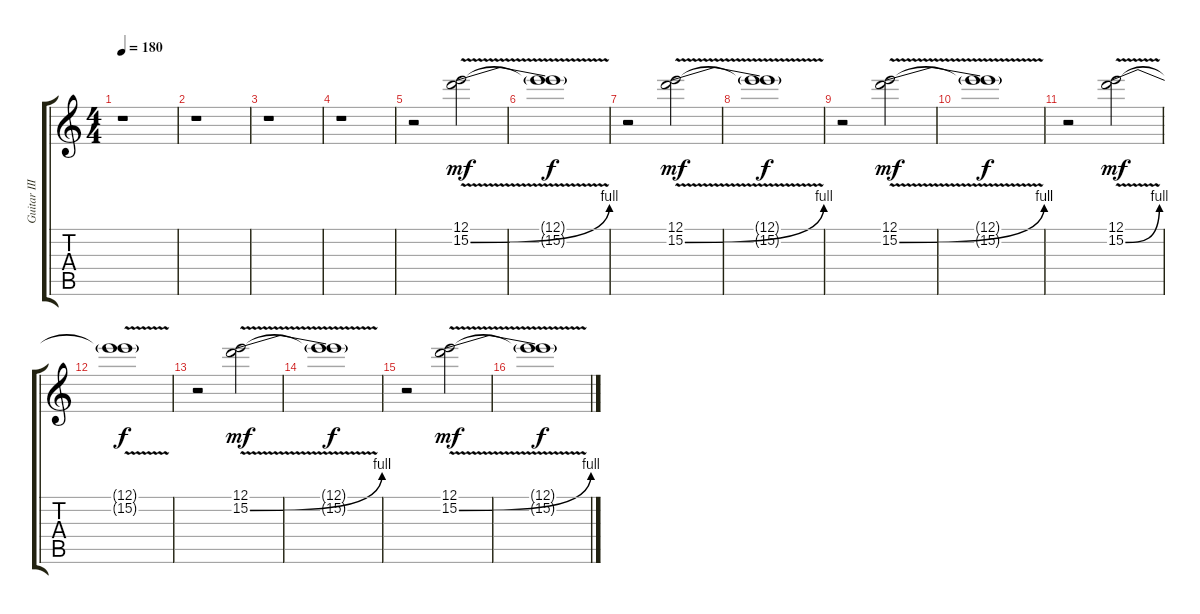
\track ("Guitar III" "Guitar III") {instrument overdrivenguitar}
\staff {score tabs}
\tuning (E4 B3 G3 D3 A2 E2) {hide}
\ts (4 4)
\tempo 180
\clef g2
\ks c
r.1{dy mf} |
r.1 |
r.1 |
r.1 |
r.2 (12.1{v} 15.2{be (bend 0 0 60 4) v}).2 |
(12.1{t} 15.2{t}).1{dy f} |
r.2 (12.1{v} 15.2{be (bend 0 0 60 4) v}).2{dy mf} |
(12.1{t} 15.2{t}).1{dy f} |
r.2 (12.1{v} 15.2{be (bend 0 0 60 4) v}).2{dy mf} |
(12.1{t} 15.2{t}).1{dy f} |
r.2 (12.1{v} 15.2{be (bend 0 0 60 4) v}).2{dy mf} |
(12.1{t} 15.2{t}).1{dy f} |
r.2 (12.1{v} 15.2{be (bend 0 0 60 4) v}).2{dy mf} |
(12.1{t} 15.2{t}).1{dy f} |
r.2 (12.1{v} 15.2{be (bend 0 0 60 4) v}).2{dy mf} |
(12.1{t} 15.2{t}).1{dy f}
